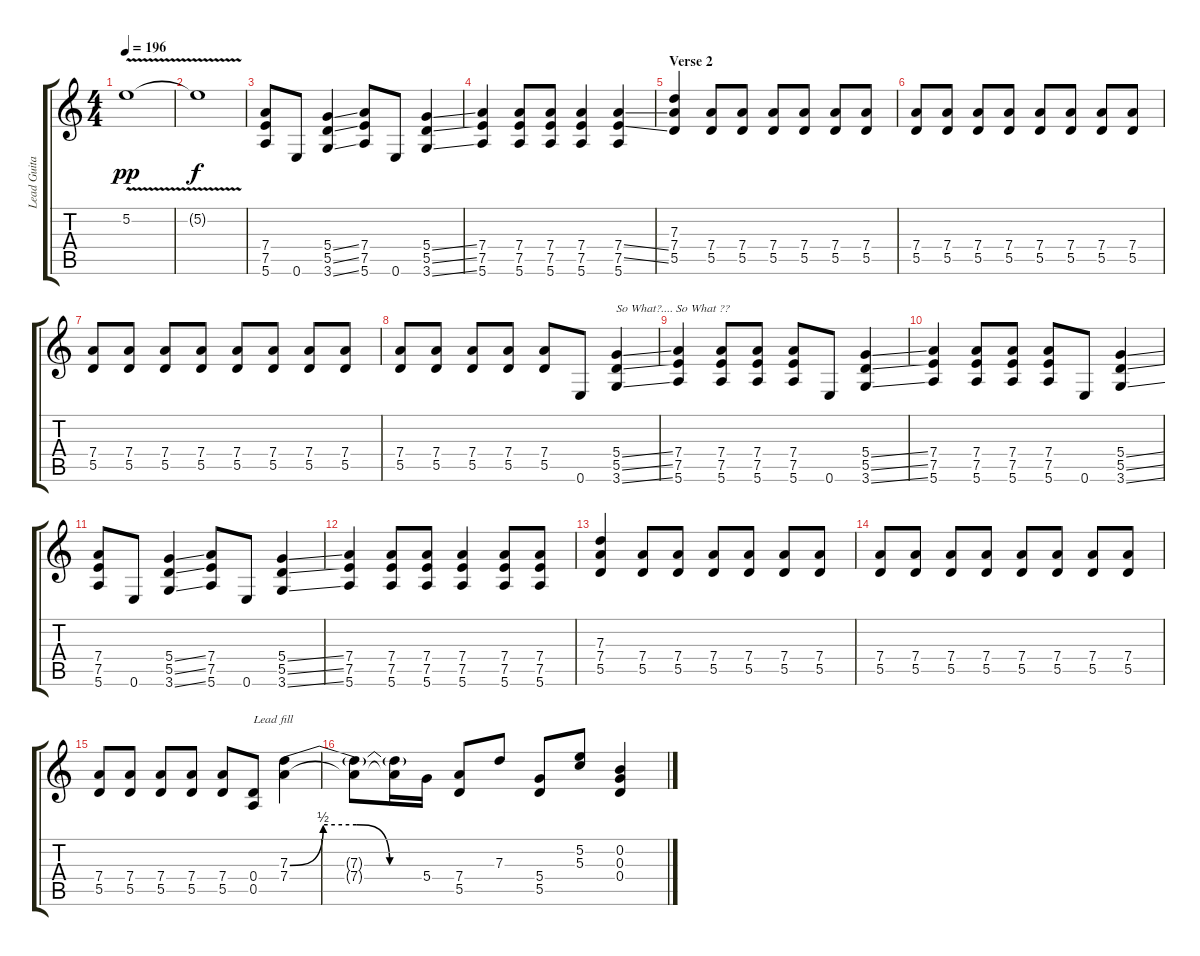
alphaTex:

\track ("Lead Guitar" "Lead Guita") {instrument distortionguitar}
\staff {score tabs}
\tuning (E4 B3 G3 D3 A2 E2) {hide}
\ts (4 4)
\tempo 196
\clef g2
\ks c
5.2{v}.1{dy pp} |
5.2{t}.1{dy f} |
(7.4 7.5 5.6).8 0.6.8 (5.4{ss} 5.5{ss} 3.6{ss}).4 (7.4 7.5 5.6).8 0.6.8 (5.4{ss} 5.5{ss} 3.6{ss}).4 |
(7.4 7.5 5.6).4 (7.4 7.5 5.6).8 (7.4 7.5 5.6).8 (7.4 7.5 5.6).4 (7.4{ss} 7.5{ss} 5.6).4 |
\section ("" "Verse 2")
(7.3 7.4 5.5).4 (7.4 5.5).8 (7.4 5.5).8 (7.4 5.5).8 (7.4 5.5).8 (7.4 5.5).8 (7.4 5.5).8 |
(7.4 5.5).8 (7.4 5.5).8 (7.4 5.5).8 (7.4 5.5).8 (7.4 5.5).8 (7.4 5.5).8 (7.4 5.5).8 (7.4 5.5).8 |
(7.4 5.5).8 (7.4 5.5).8 (7.4 5.5).8 (7.4 5.5).8 (7.4 5.5).8 (7.4 5.5).8 (7.4 5.5).8 (7.4 5.5).8 |
(7.4 5.5).8 (7.4 5.5).8 (7.4 5.5).8 (7.4 5.5).8 (7.4 5.5).8 0.6.8 (5.4{ss} 5.5{ss} 3.6{ss}).4{txt "So What?.... So What ??"} |
(7.4 7.5 5.6).4 (7.4 7.5 5.6).8 (7.4 7.5 5.6).8 (7.4 7.5 5.6).8 0.6.8 (5.4{ss} 5.5{ss} 3.6{ss}).4 |
(7.4 7.5 5.6).4 (7.4 7.5 5.6).8 (7.4 7.5 5.6).8 (7.4 7.5 5.6).8 0.6.8 (5.4{ss} 5.5{ss} 3.6{ss}).4 |
(7.4 7.5 5.6).8 0.6.8 (5.4{ss} 5.5{ss} 3.6{ss}).4 (7.4 7.5 5.6).8 0.6.8 (5.4{ss} 5.5{ss} 3.6{ss}).4 |
(7.4 7.5 5.6).4 (7.4 7.5 5.6).8 (7.4 7.5 5.6).8 (7.4 7.5 5.6).4 (7.4 7.5 5.6).8 (7.4 7.5 5.6).8 |
(7.3 7.4 5.5).4 (7.4 5.5).8 (7.4 5.5).8 (7.4 5.5).8 (7.4 5.5).8 (7.4 5.5).8 (7.4 5.5).8 |
(7.4 5.5).8 (7.4 5.5).8 (7.4 5.5).8 (7.4 5.5).8 (7.4 5.5).8 (7.4 5.5).8 (7.4 5.5).8 (7.4 5.5).8 |
(7.4 5.5).8 (7.4 5.5).8 (7.4 5.5).8 (7.4 5.5).8 (7.4 5.5).8 (0.4 0.5).8{txt "Lead fill"} (7.3{be (custom 0 0 15 2 30 2 45 0 60 0)} 7.4).4 |
(7.3{t} 7.4{t}).8 (7.3{t} 7.4{t}).16 5.4.16 (7.4 5.5).8 7.3.8 (5.4 5.5).8 (5.2 5.3).8 (0.2 0.3 0.4).4
